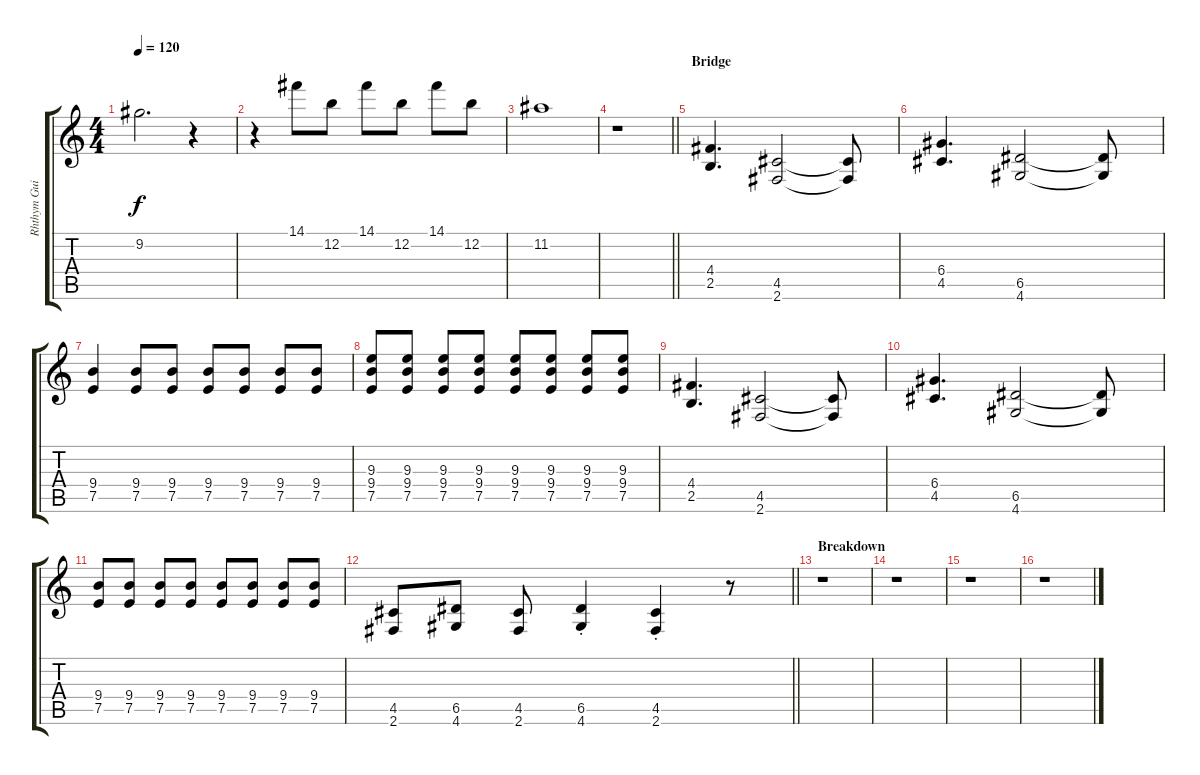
\track ("Rhthym Guitar" "Rhthym Gui") {instrument distortionguitar}
\staff {score tabs}
\tuning (E4 B3 G3 D3 A2 E2) {hide}
\ts (4 4)
\tempo 120
\clef g2
\ks c
9.2{t}.2{d dy f} r.4 |
r.4 14.1.8 12.2.8 14.1.8 12.2.8 14.1.8 12.2.8 |
11.2.1 |
\barLineRight lightlight
r.1 |
\section ("" "Bridge")
(4.4 2.5).4{d volume 9} (4.5 2.6).2 (4.5{t} 2.6{t}).8 |
(6.4 4.5).4{d} (6.5 4.6).2 (6.5{t} 4.6{t}).8 |
(9.4 7.5).4 (9.4 7.5).8 (9.4 7.5).8 (9.4 7.5).8 (9.4 7.5).8 (9.4 7.5).8 (9.4 7.5).8 |
(9.3 9.4 7.5).8 (9.3 9.4 7.5).8 (9.3 9.4 7.5).8 (9.3 9.4 7.5).8 (9.3 9.4 7.5).8 (9.3 9.4 7.5).8 (9.3 9.4 7.5).8 (9.3 9.4 7.5).8 |
(4.4 2.5).4{d} (4.5 2.6).2 (4.5{t} 2.6{t}).8 |
(6.4 4.5).4{d} (6.5 4.6).2 (6.5{t} 4.6{t}).8 |
(9.4 7.5).8 (9.4 7.5).8 (9.4 7.5).8 (9.4 7.5).8 (9.4 7.5).8 (9.4 7.5).8 (9.4 7.5).8 (9.4 7.5).8 |
\barLineRight lightlight
(4.5 2.6).8 (6.5 4.6).8 (4.5 2.6).8 (6.5 4.6{st}).4 (4.5 2.6{st}).4 r.8 |
\section ("" "Breakdown")
r.1 |
r.1 |
r.1 |
r.1
